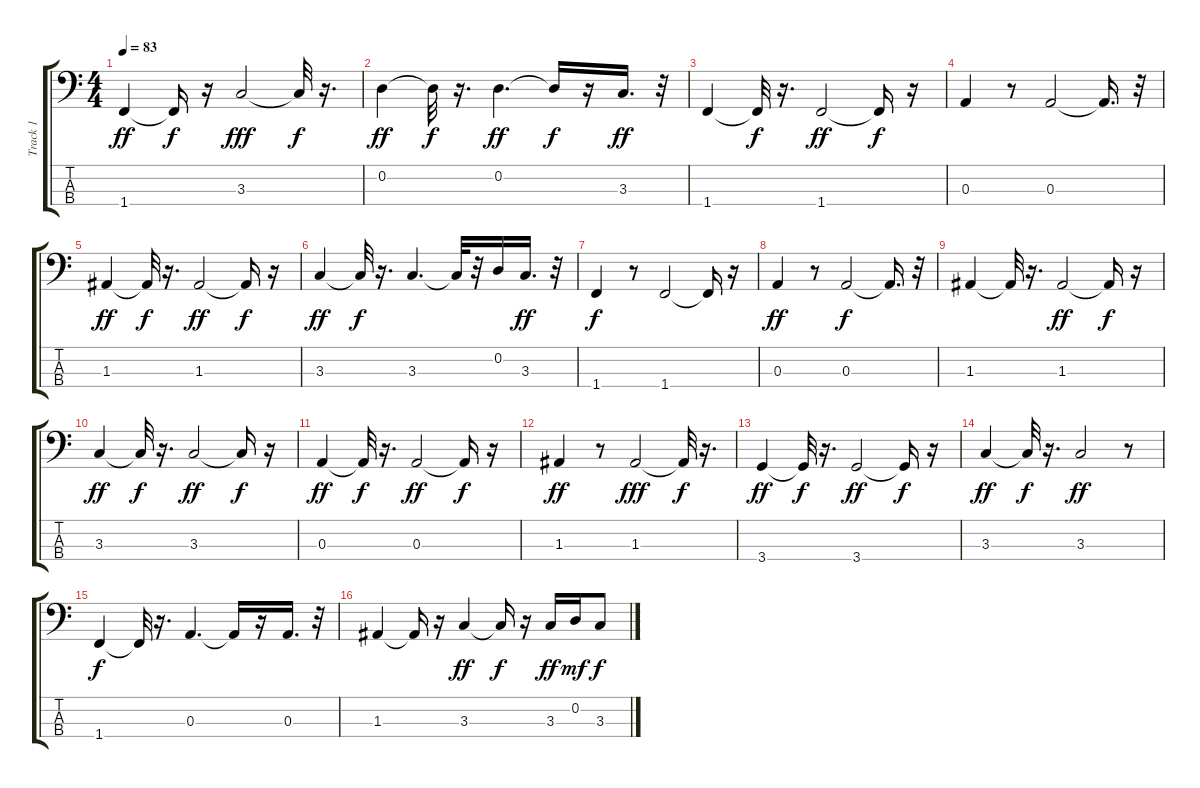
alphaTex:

\track ("Track 1" "Track 1") {instrument acousticbass}
\staff {score tabs}
\tuning (G2 D2 A1 E1) {hide}
\ts (4 4)
\tempo 83
\clef f4
\ks c
1.4.4{dy ff} 1.4{t}.16{dy f} r.16 3.3.2{dy fff} 3.3{t}.32{dy f} r.16{d} |
0.2.4{dy ff} 0.2{t}.32{dy f} r.16{d} 0.2.4{d dy ff} 0.2{t}.16{dy f} r.16 3.3.16{d dy ff} r.32 |
1.4.4 1.4{t}.32{dy f} r.16{d} 1.4.2{dy ff} 1.4{t}.16{dy f} r.16 |
0.3.4 r.8 0.3.2 0.3{t}.16{d} r.32 |
1.3.4{dy ff} 1.3{t}.32{dy f} r.16{d} 1.3.2{dy ff} 1.3{t}.16{dy f} r.16 |
3.3.4{dy ff} 3.3{t}.32{dy f} r.16{d} 3.3.4{d} 3.3{t}.32 r.32 0.2.16 3.3.16{d dy ff} r.32 |
1.4.4{dy f} r.8 1.4.2 1.4{t}.16 r.16 |
0.3.4{dy ff} r.8 0.3.2{dy f} 0.3{t}.16{d} r.32 |
1.3.4 1.3{t}.32 r.16{d} 1.3.2{dy ff} 1.3{t}.16{dy f} r.16 |
3.3.4{dy ff} 3.3{t}.32{dy f} r.16{d} 3.3.2{dy ff} 3.3{t}.16{dy f} r.16 |
0.3.4{dy ff} 0.3{t}.32{dy f} r.16{d} 0.3.2{dy ff} 0.3{t}.16{dy f} r.16 |
1.3.4{dy ff} r.8 1.3.2{dy fff} 1.3{t}.32{dy f} r.16{d} |
3.4.4{dy ff} 3.4{t}.32{dy f} r.16{d} 3.4.2{dy ff} 3.4{t}.16{dy f} r.16 |
3.3.4{dy ff} 3.3{t}.32{dy f} r.16{d} 3.3.2{dy ff} r.8 |
1.4.4{dy f} 1.4{t}.32 r.16{d} 0.3.4{d} 0.3{t}.16 r.16 0.3.16{d} r.32 |
1.3.4 1.3{t}.16 r.16 3.3.4{dy ff} 3.3{t}.16{dy f} r.16 3.3.16{dy ff} 0.2.16{dy mf} 3.3.8{dy f}
